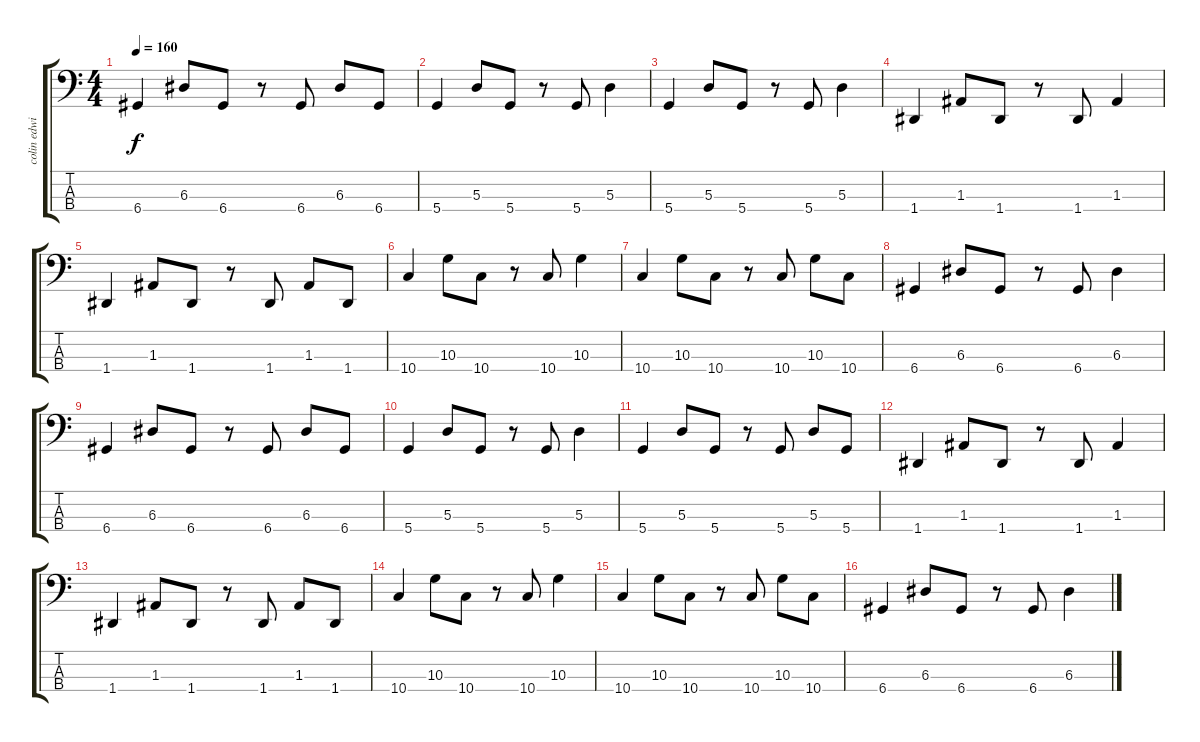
\track ("colin edwin ( bass )" "colin edwi") {instrument electricbassfinger}
\staff {score tabs}
\tuning (G2 D2 A1 D1) {hide}
\ts (4 4)
\tempo 160
\clef f4
\ks c
6.4.4{dy f} 6.3.8 6.4.8 r.8 6.4.8 6.3.8 6.4.8 |
5.4.4 5.3.8 5.4.8 r.8 5.4.8 5.3.4 |
5.4.4 5.3.8 5.4.8 r.8 5.4.8 5.3.4 |
1.4.4 1.3.8 1.4.8 r.8 1.4.8 1.3.4 |
1.4.4 1.3.8 1.4.8 r.8 1.4.8 1.3.8 1.4.8 |
10.4.4 10.3.8 10.4.8 r.8 10.4.8 10.3.4 |
10.4.4 10.3.8 10.4.8 r.8 10.4.8 10.3.8 10.4.8 |
6.4.4 6.3.8 6.4.8 r.8 6.4.8 6.3.4 |
6.4.4 6.3.8 6.4.8 r.8 6.4.8 6.3.8 6.4.8 |
5.4.4 5.3.8 5.4.8 r.8 5.4.8 5.3.4 |
5.4.4 5.3.8 5.4.8 r.8 5.4.8 5.3.8 5.4.8 |
1.4.4 1.3.8 1.4.8 r.8 1.4.8 1.3.4 |
1.4.4 1.3.8 1.4.8 r.8 1.4.8 1.3.8 1.4.8 |
10.4.4 10.3.8 10.4.8 r.8 10.4.8 10.3.4 |
10.4.4 10.3.8 10.4.8 r.8 10.4.8 10.3.8 10.4.8 |
6.4.4 6.3.8 6.4.8 r.8 6.4.8 6.3.4
